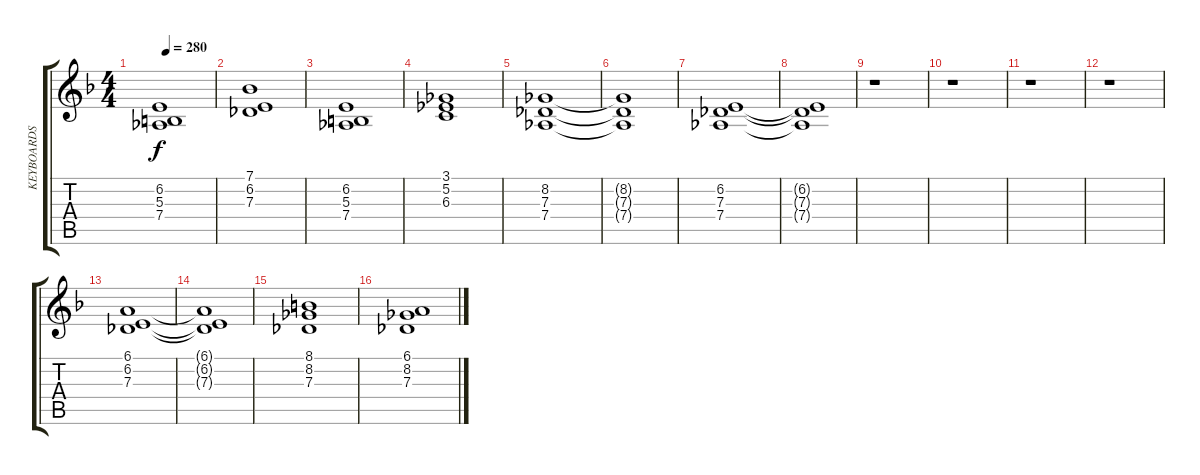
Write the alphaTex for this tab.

\track ("KEYBOARDS" "KEYBOARDS") {instrument synthstrings1 bank 1}
\staff {score tabs}
\tuning (Eb4 Bb3 Gb3 Db3 Ab2 Eb2) {hide}
\ts (4 4)
\tempo 280
\clef g2
\ks dminor
(6.2 5.3 7.4).1{dy f} |
(7.1 6.2 7.3).1 |
(6.2 5.3 7.4).1 |
(3.1 5.2 6.3).1 |
(8.2 7.3 7.4).1 |
(8.2{t} 7.3{t} 7.4{t}).1 |
(6.2 7.3 7.4).1 |
(6.2{t} 7.3{t} 7.4{t}).1 |
r.1 |
r.1 |
r.1 |
r.1 |
(6.1 6.2 7.3).1 |
(6.1{t} 6.2{t} 7.3{t}).1 |
(8.1 8.2 7.3).1 |
(6.1 8.2 7.3).1
